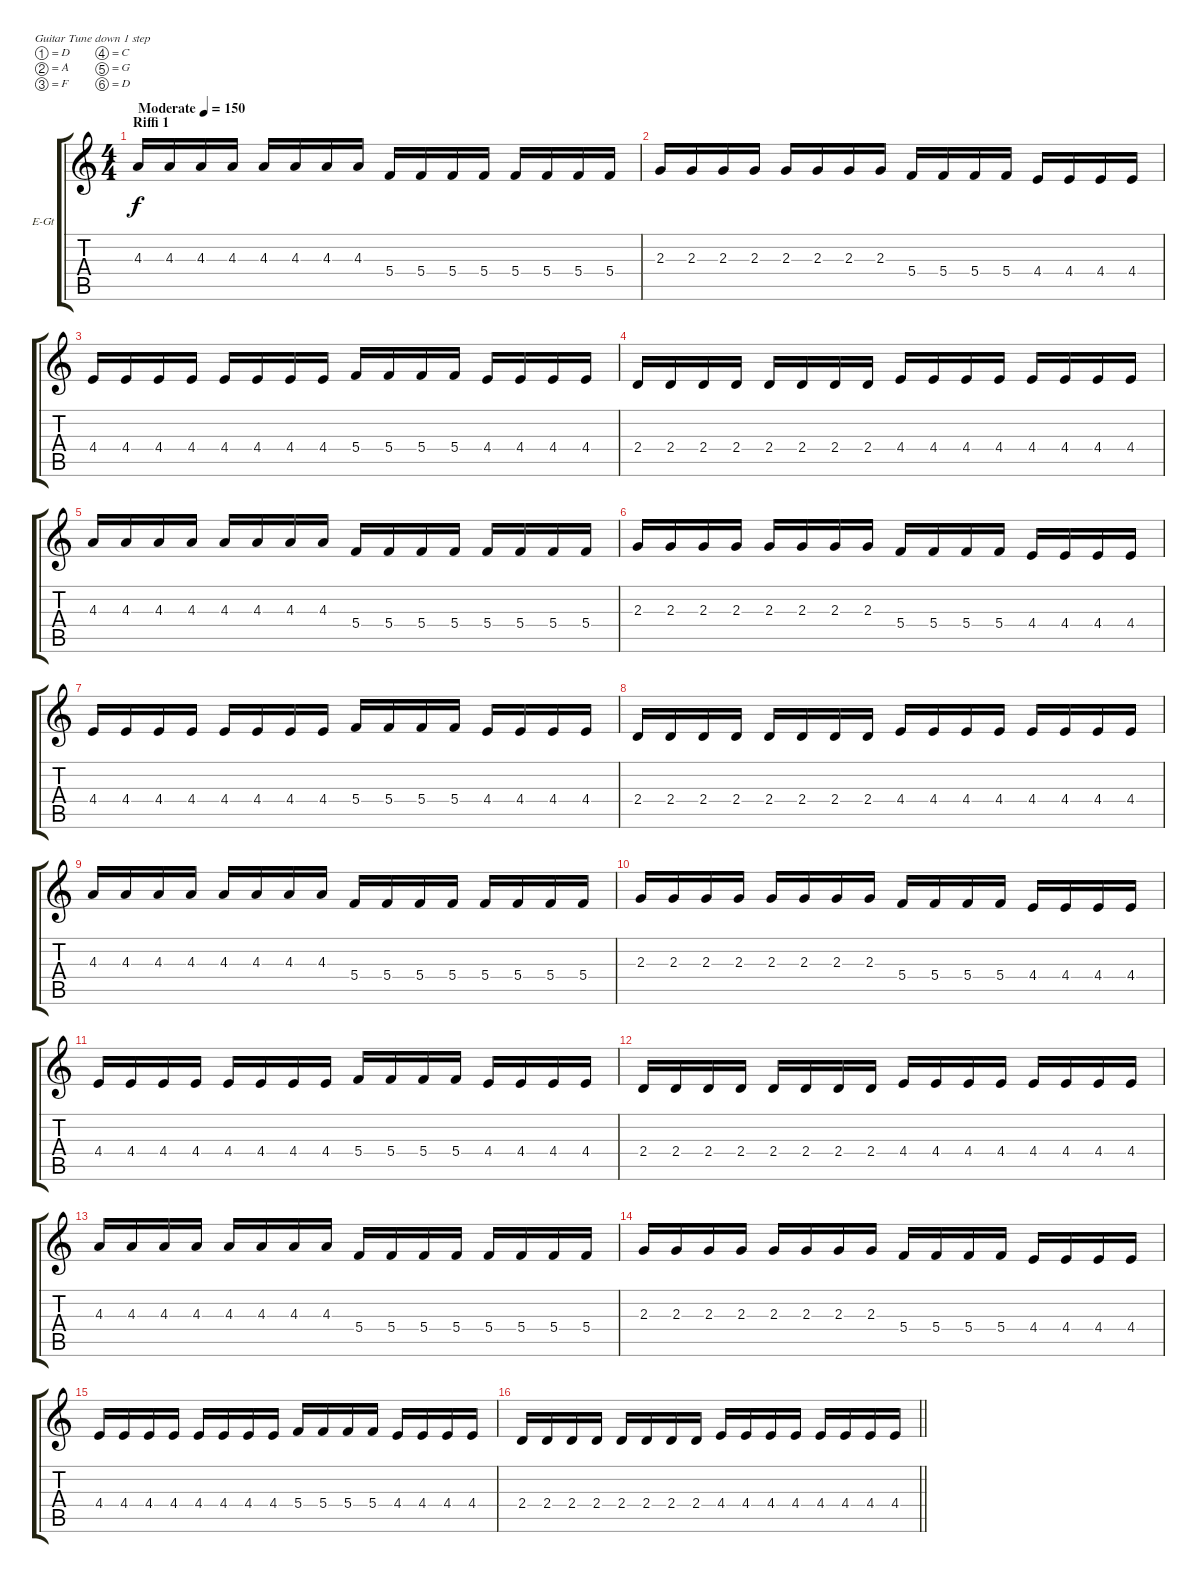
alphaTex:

\bracketExtendMode groupsimilarinstruments
\firstSystemTrackNameOrientation horizontal
\otherSystemsTrackNameOrientation horizontal
\track ("Kitara 1" "E-Gt") {instrument distortionguitar}
\staff {score tabs}
\tuning (D4 A3 F3 C3 G2 D2)
\ts (4 4)
\beaming (8 2 2 2 2)
\section ("" "Riffi 1")
\tempo (150 "Moderate")
\clef g2
\ks c
4.3.16{dy f instrument distortionguitar} 4.3.16 4.3.16 4.3.16 4.3.16 4.3.16 4.3.16 4.3.16 5.4.16 5.4.16 5.4.16 5.4.16 5.4.16 5.4.16 5.4.16 5.4.16 |
2.3.16 2.3.16 2.3.16 2.3.16 2.3.16 2.3.16 2.3.16 2.3.16 5.4.16 5.4.16 5.4.16 5.4.16 4.4.16 4.4.16 4.4.16 4.4.16 |
4.4.16 4.4.16 4.4.16 4.4.16 4.4.16 4.4.16 4.4.16 4.4.16 5.4.16 5.4.16 5.4.16 5.4.16 4.4.16 4.4.16 4.4.16 4.4.16 |
2.4.16 2.4.16 2.4.16 2.4.16 2.4.16 2.4.16 2.4.16 2.4.16 4.4.16 4.4.16 4.4.16 4.4.16 4.4.16 4.4.16 4.4.16 4.4.16 |
4.3.16 4.3.16 4.3.16 4.3.16 4.3.16 4.3.16 4.3.16 4.3.16 5.4.16 5.4.16 5.4.16 5.4.16 5.4.16 5.4.16 5.4.16 5.4.16 |
2.3.16 2.3.16 2.3.16 2.3.16 2.3.16 2.3.16 2.3.16 2.3.16 5.4.16 5.4.16 5.4.16 5.4.16 4.4.16 4.4.16 4.4.16 4.4.16 |
4.4.16 4.4.16 4.4.16 4.4.16 4.4.16 4.4.16 4.4.16 4.4.16 5.4.16 5.4.16 5.4.16 5.4.16 4.4.16 4.4.16 4.4.16 4.4.16 |
2.4.16 2.4.16 2.4.16 2.4.16 2.4.16 2.4.16 2.4.16 2.4.16 4.4.16 4.4.16 4.4.16 4.4.16 4.4.16 4.4.16 4.4.16 4.4.16 |
4.3.16 4.3.16 4.3.16 4.3.16 4.3.16 4.3.16 4.3.16 4.3.16 5.4.16 5.4.16 5.4.16 5.4.16 5.4.16 5.4.16 5.4.16 5.4.16 |
2.3.16 2.3.16 2.3.16 2.3.16 2.3.16 2.3.16 2.3.16 2.3.16 5.4.16 5.4.16 5.4.16 5.4.16 4.4.16 4.4.16 4.4.16 4.4.16 |
4.4.16 4.4.16 4.4.16 4.4.16 4.4.16 4.4.16 4.4.16 4.4.16 5.4.16 5.4.16 5.4.16 5.4.16 4.4.16 4.4.16 4.4.16 4.4.16 |
2.4.16 2.4.16 2.4.16 2.4.16 2.4.16 2.4.16 2.4.16 2.4.16 4.4.16 4.4.16 4.4.16 4.4.16 4.4.16 4.4.16 4.4.16 4.4.16 |
4.3.16 4.3.16 4.3.16 4.3.16 4.3.16 4.3.16 4.3.16 4.3.16 5.4.16 5.4.16 5.4.16 5.4.16 5.4.16 5.4.16 5.4.16 5.4.16 |
2.3.16 2.3.16 2.3.16 2.3.16 2.3.16 2.3.16 2.3.16 2.3.16 5.4.16 5.4.16 5.4.16 5.4.16 4.4.16 4.4.16 4.4.16 4.4.16 |
4.4.16 4.4.16 4.4.16 4.4.16 4.4.16 4.4.16 4.4.16 4.4.16 5.4.16 5.4.16 5.4.16 5.4.16 4.4.16 4.4.16 4.4.16 4.4.16 |
\barLineRight lightlight
2.4.16 2.4.16 2.4.16 2.4.16 2.4.16 2.4.16 2.4.16 2.4.16 4.4.16 4.4.16 4.4.16 4.4.16 4.4.16 4.4.16 4.4.16 4.4.16
